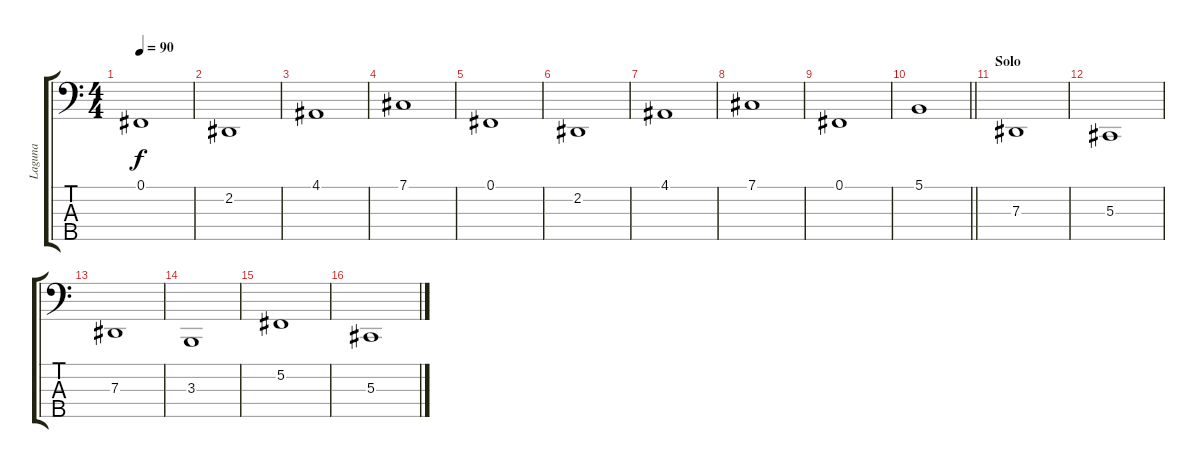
\track ("Laguna" "Laguna") {instrument stringensemble1}
\staff {score tabs}
\tuning (Gb2 Db2 Ab1 Eb1 Bb0) {hide}
\ts (4 4)
\tempo 90
\clef f4
\ks c
0.1.1{dy f} |
2.2.1 |
4.1.1 |
7.1.1 |
0.1.1 |
2.2.1 |
4.1.1 |
7.1.1 |
0.1.1 |
\barLineRight lightlight
5.1.1 |
\section ("" "Solo")
7.3.1 |
5.3.1 |
7.3.1 |
3.3.1 |
5.2.1 |
5.3.1
